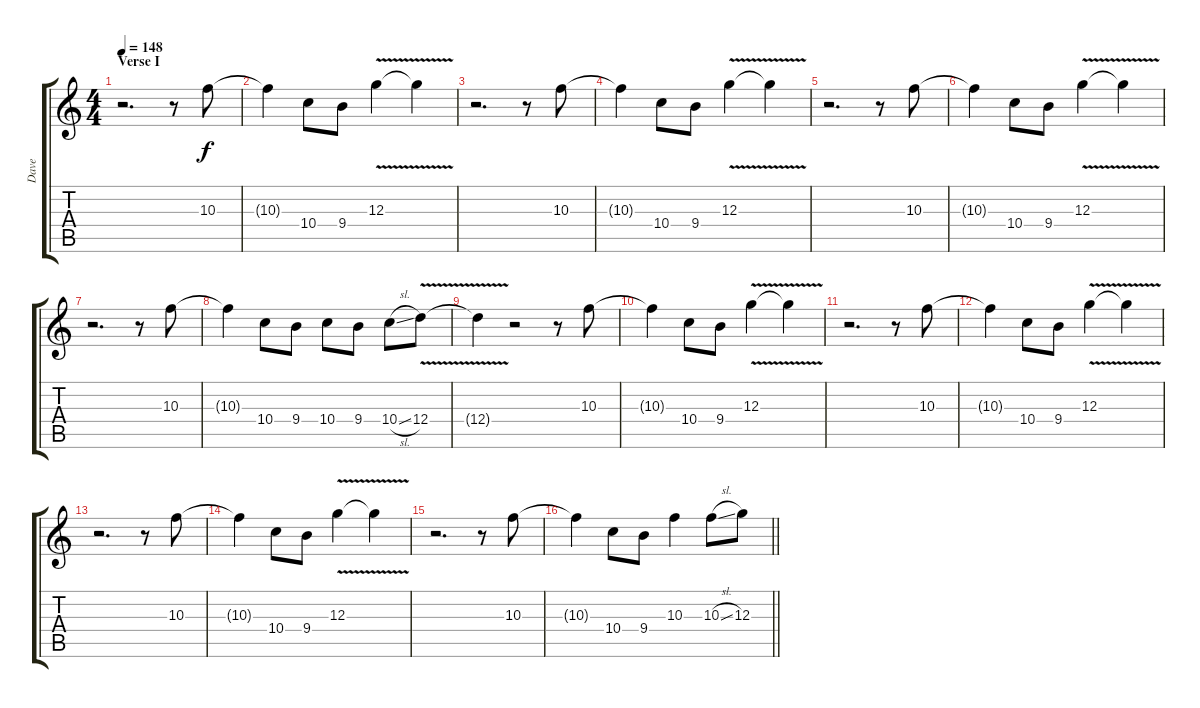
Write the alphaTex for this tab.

\track ("Dave" "Dave") {instrument overdrivenguitar}
\staff {score tabs}
\tuning (E4 B3 G3 D3 A2 D2) {hide}
\ts (4 4)
\section ("" "Verse I")
\tempo 148
\clef g2
\ks c
r.2{d dy f volume 8 instrument overdrivenguitar} r.8 10.3.8 |
10.3{t}.4 10.4.8 9.4.8 12.3{v}.4 12.3{t}.4 |
r.2{d} r.8 10.3.8 |
10.3{t}.4 10.4.8 9.4.8 12.3{v}.4 12.3{t}.4 |
r.2{d} r.8 10.3.8 |
10.3{t}.4 10.4.8 9.4.8 12.3{v}.4 12.3{t}.4 |
r.2{d} r.8 10.3.8 |
10.3{t}.4 10.4.8 9.4.8 10.4.8 9.4.8 10.4{sl}.8 12.4{v}.8 |
12.4{t}.4 r.2 r.8 10.3.8 |
10.3{t}.4 10.4.8 9.4.8 12.3{v}.4 12.3{t}.4 |
r.2{d} r.8 10.3.8 |
10.3{t}.4 10.4.8 9.4.8 12.3{v}.4 12.3{t}.4 |
r.2{d} r.8 10.3.8 |
10.3{t}.4 10.4.8 9.4.8 12.3{v}.4 12.3{t}.4 |
r.2{d} r.8 10.3.8 |
\barLineRight lightlight
10.3{t}.4 10.4.8 9.4.8 10.3.4 10.3{sl}.8 12.3.8
